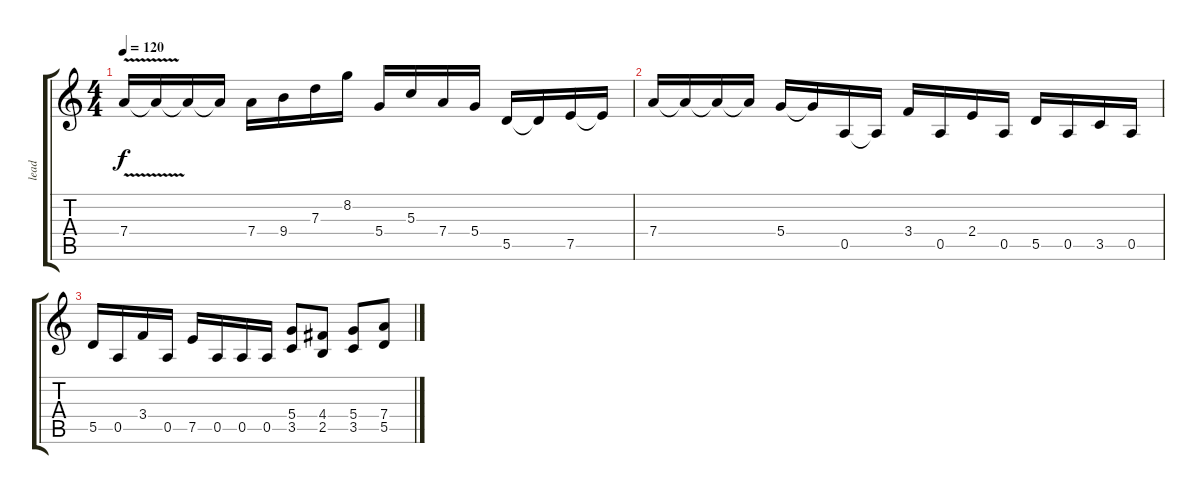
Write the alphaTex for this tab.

\track ("lead" "lead") {instrument distortionguitar}
\staff {score tabs}
\tuning (E4 B3 G3 D3 A2 E2) {hide}
\ts (4 4)
\tempo 120
\clef g2
\ks c
7.4{v}.16{dy f} 7.4{t}.16 7.4{t}.16 7.4{t}.16 7.4.16 9.4.16 7.3.16 8.2.16 5.4.16 5.3.16 7.4.16 5.4.16 5.5.16 5.5{t}.16 7.5.16 7.5{t}.16 |
7.4.16 7.4{t}.16 7.4{t}.16 7.4{t}.16 5.4.16 5.4{t}.16 0.5.16 0.5{t}.16 3.4.16 0.5.16 2.4.16 0.5.16 5.5.16 0.5.16 3.5.16 0.5.16 |
5.5.16 0.5.16 3.4.16 0.5.16 7.5.16 0.5.16 0.5.16 0.5.16 (5.4 3.5).8 (4.4 2.5).8 (5.4 3.5).8 (7.4 5.5).8
